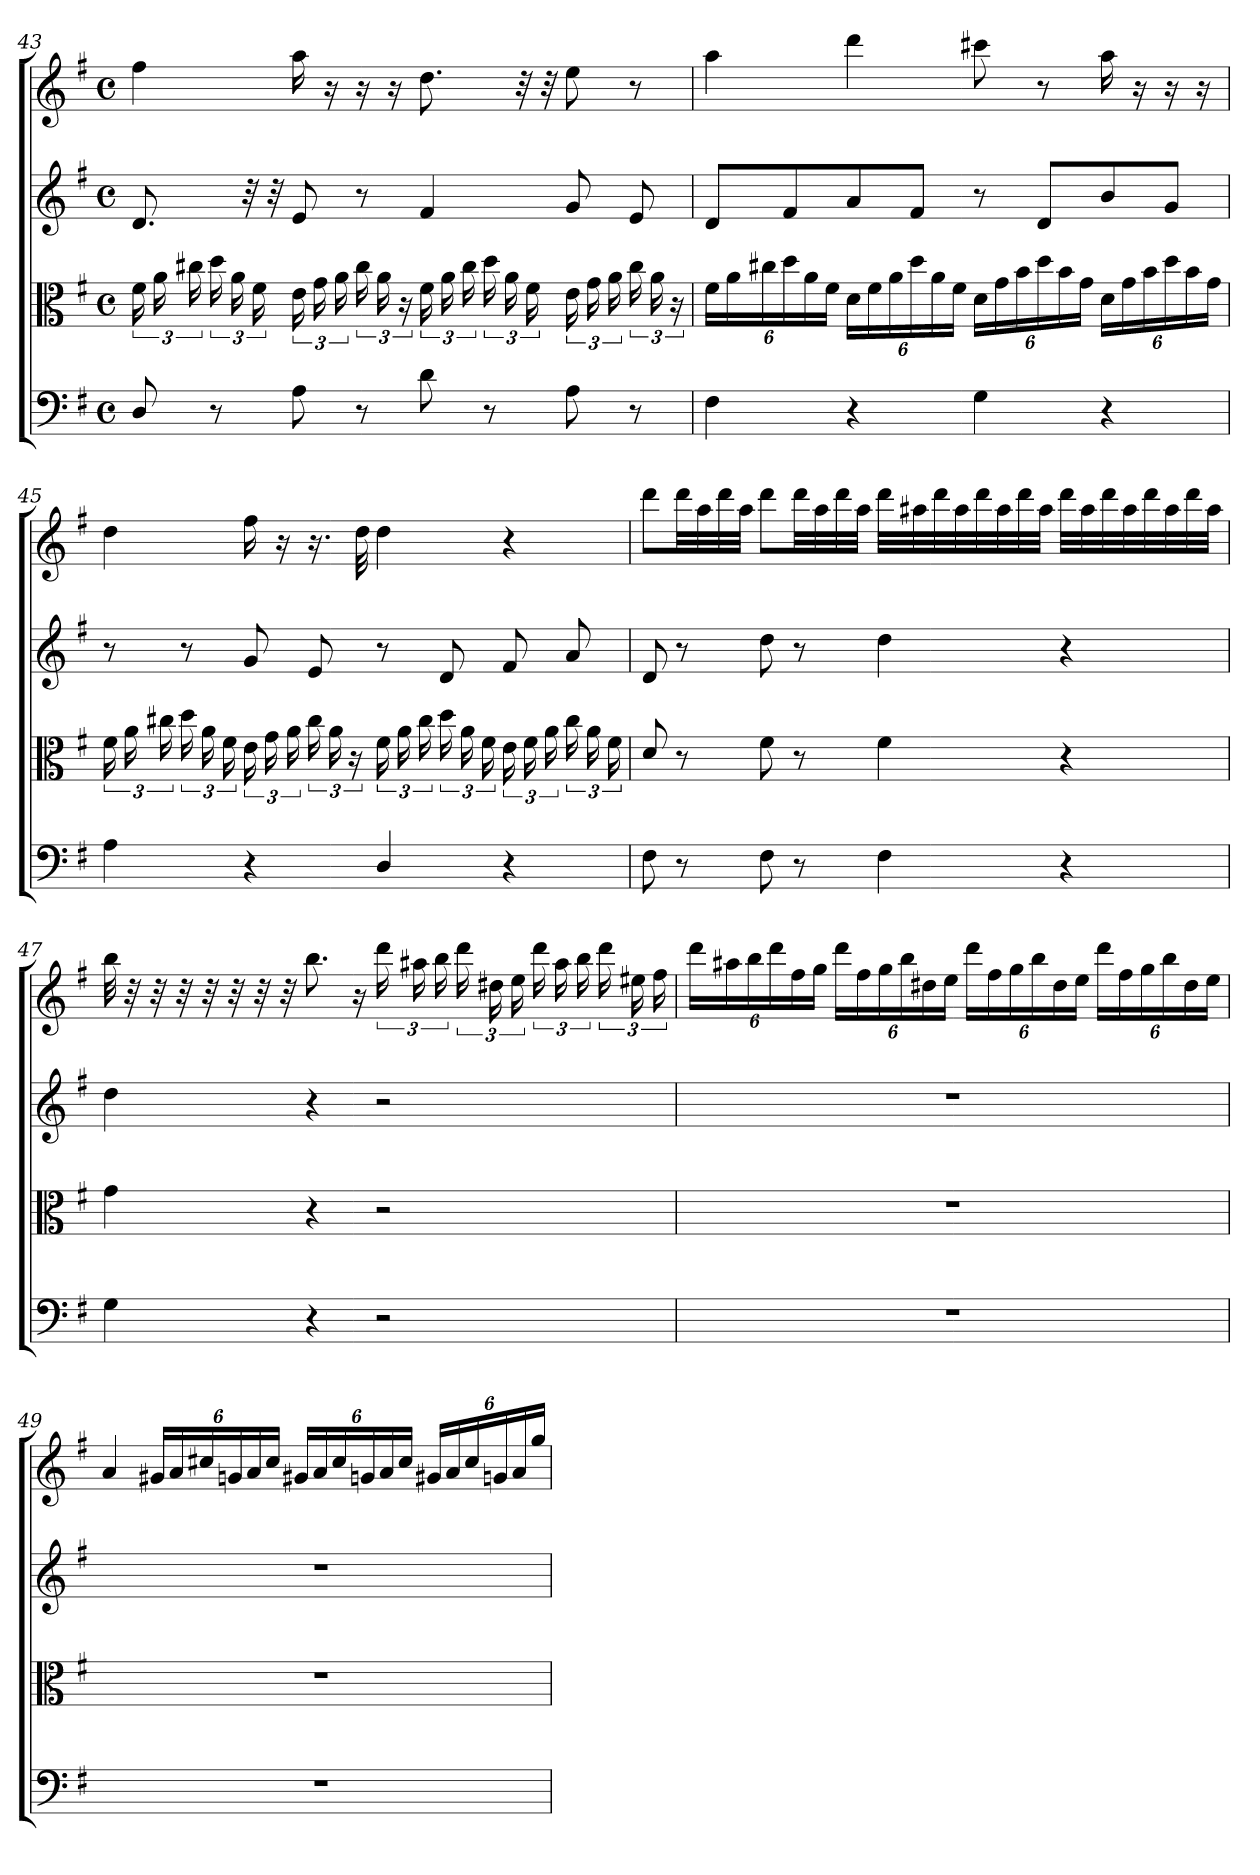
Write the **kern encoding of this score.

**kern	**kern	**kern	**kern
*part4	*part3	*part2	*part1
*staff4	*staff3	*staff2	*staff1
*clefF4	*clefC3	*clefG2	*clefG2
*k[f#]	*k[f#]	*k[f#]	*k[f#]
*e:	*e:	*e:	*e:
*M4/4	*M4/4	*M4/4	*M4/4
*met(c)	*met(c)	*met(c)	*met(c)
=43	=43	=43	=43
8D/	24f#\	8.d/	4ff#\
.	24a\	.	.
.	24cc#X\	.	.
8r	24dd\	.	.
.	24a\	.	.
.	.	32r	.
.	24f#\	.	.
.	.	32r	.
8A\	24e\	8e/	16aa\
.	24g\	.	.
.	.	.	16r
.	24a\	.	.
8r	24cc#\	8r	16r
.	24a\	.	.
.	.	.	16r
.	24r	.	.
8d\	24f#\	4f#/	8.dd\
.	24a\	.	.
.	24cc#\	.	.
8r	24dd\	.	.
.	24a\	.	.
.	.	.	32r
.	24f#\	.	.
.	.	.	32r
8A\	24e\	8g/	8ee\
.	24g\	.	.
.	24a\	.	.
8r	24cc#\	8e/	8r
.	24a\	.	.
.	24r	.	.
=44	=44	=44	=44
4F#\	24f#\LL	8d/L	4aa\
.	24a\	.	.
.	24cc#X\	.	.
.	24dd\	8f#/	.
.	24a\	.	.
.	24f#\JJ	.	.
4r	24d\LL	8a/	4ddd\
.	24f#\	.	.
.	24a\	.	.
.	24dd\	8f#/J	.
.	24a\	.	.
.	24f#\JJ	.	.
4G\	24d\LL	8r	8ccc#X\
.	24g\	.	.
.	24b\	.	.
.	24dd\	8d/L	8r
.	24b\	.	.
.	24g\JJ	.	.
4r	24d\LL	8b/	16aa\
.	24g\	.	.
.	.	.	16r
.	24b\	.	.
.	24dd\	8g/J	16r
.	24b\	.	.
.	.	.	16r
.	24g\JJ	.	.
=45	=45	=45	=45
4A\	24f#\	8r	4dd\
.	24a\	.	.
.	24cc#X\	.	.
.	24dd\	8r	.
.	24a\	.	.
.	24f#\	.	.
4r	24e\	8g/	16ff#\
.	24g\	.	.
.	.	.	16r
.	24a\	.	.
.	24cc#\	8e/	16.r
.	24a\	.	.
.	24r	.	.
.	.	.	32dd\
4D/	24f#\	8r	4dd\
.	24a\	.	.
.	24cc#\	.	.
.	24dd\	8d/	.
.	24a\	.	.
.	24f#\	.	.
4r	24e\	8f#/	4r
.	24f#\	.	.
.	24a\	.	.
.	24cc#\	8a/	.
.	24a\	.	.
.	24f#\	.	.
=46	=46	=46	=46
8F#\	8d/	8d/	8ddd\L
8r	8r	8r	32ddd\LL
.	.	.	32aa\
.	.	.	32ddd\
.	.	.	32aa\JJJ
8F#\	8f#\	8dd\	8ddd\L
8r	8r	8r	32ddd\LL
.	.	.	32aa\
.	.	.	32ddd\
.	.	.	32aa\JJJ
4F#\	4f#\	4dd\	32ddd\LLL
.	.	.	32aa#X\
.	.	.	32ddd\
.	.	.	32aa#\
.	.	.	32ddd\
.	.	.	32aa#\
.	.	.	32ddd\
.	.	.	32aa#\JJJ
4r	4r	4r	32ddd\LLL
.	.	.	32aa#\
.	.	.	32ddd\
.	.	.	32aa#\
.	.	.	32ddd\
.	.	.	32aa#\
.	.	.	32ddd\
.	.	.	32aa#\JJJ
=47	=47	=47	=47
4G\	4g\	4dd\	32bb\
.	.	.	32r
.	.	.	32r
.	.	.	32r
.	.	.	32r
.	.	.	32r
.	.	.	32r
.	.	.	32r
4r	4r	4r	8.bb\
.	.	.	16r
2r	2r	2r	24ddd\
.	.	.	24aa#X\
.	.	.	24bb\
.	.	.	24ddd\
.	.	.	24dd#X\
.	.	.	24ee\
.	.	.	24ddd\
.	.	.	24aa#\
.	.	.	24bb\
.	.	.	24ddd\
.	.	.	24ee#X\
.	.	.	24ff#\
=48	=48	=48	=48
1r	1r	1r	24ddd\LL
.	.	.	24aa#X\
.	.	.	24bb\
.	.	.	24ddd\
.	.	.	24ff#\
.	.	.	24gg\JJ
.	.	.	24ddd\LL
.	.	.	24ff#\
.	.	.	24gg\
.	.	.	24bb\
.	.	.	24dd#X\
.	.	.	24ee\JJ
.	.	.	24ddd\LL
.	.	.	24ff#\
.	.	.	24gg\
.	.	.	24bb\
.	.	.	24dd#\
.	.	.	24ee\JJ
.	.	.	24ddd\LL
.	.	.	24ff#\
.	.	.	24gg\
.	.	.	24bb\
.	.	.	24dd#\
.	.	.	24ee\JJ
=49	=49	=49	=49
1r	1r	1r	4a/
.	.	.	24g#X/LL
.	.	.	24a/
.	.	.	24cc#X/
.	.	.	24gn/
.	.	.	24a/
.	.	.	24cc#/JJ
.	.	.	24g#X/LL
.	.	.	24a/
.	.	.	24cc#/
.	.	.	24gn/
.	.	.	24a/
.	.	.	24cc#/JJ
.	.	.	24g#X/LL
.	.	.	24a/
.	.	.	24cc#/
.	.	.	24gn/
.	.	.	24a/
.	.	.	24gg/JJ
=	=	=	=
*-	*-	*-	*-
